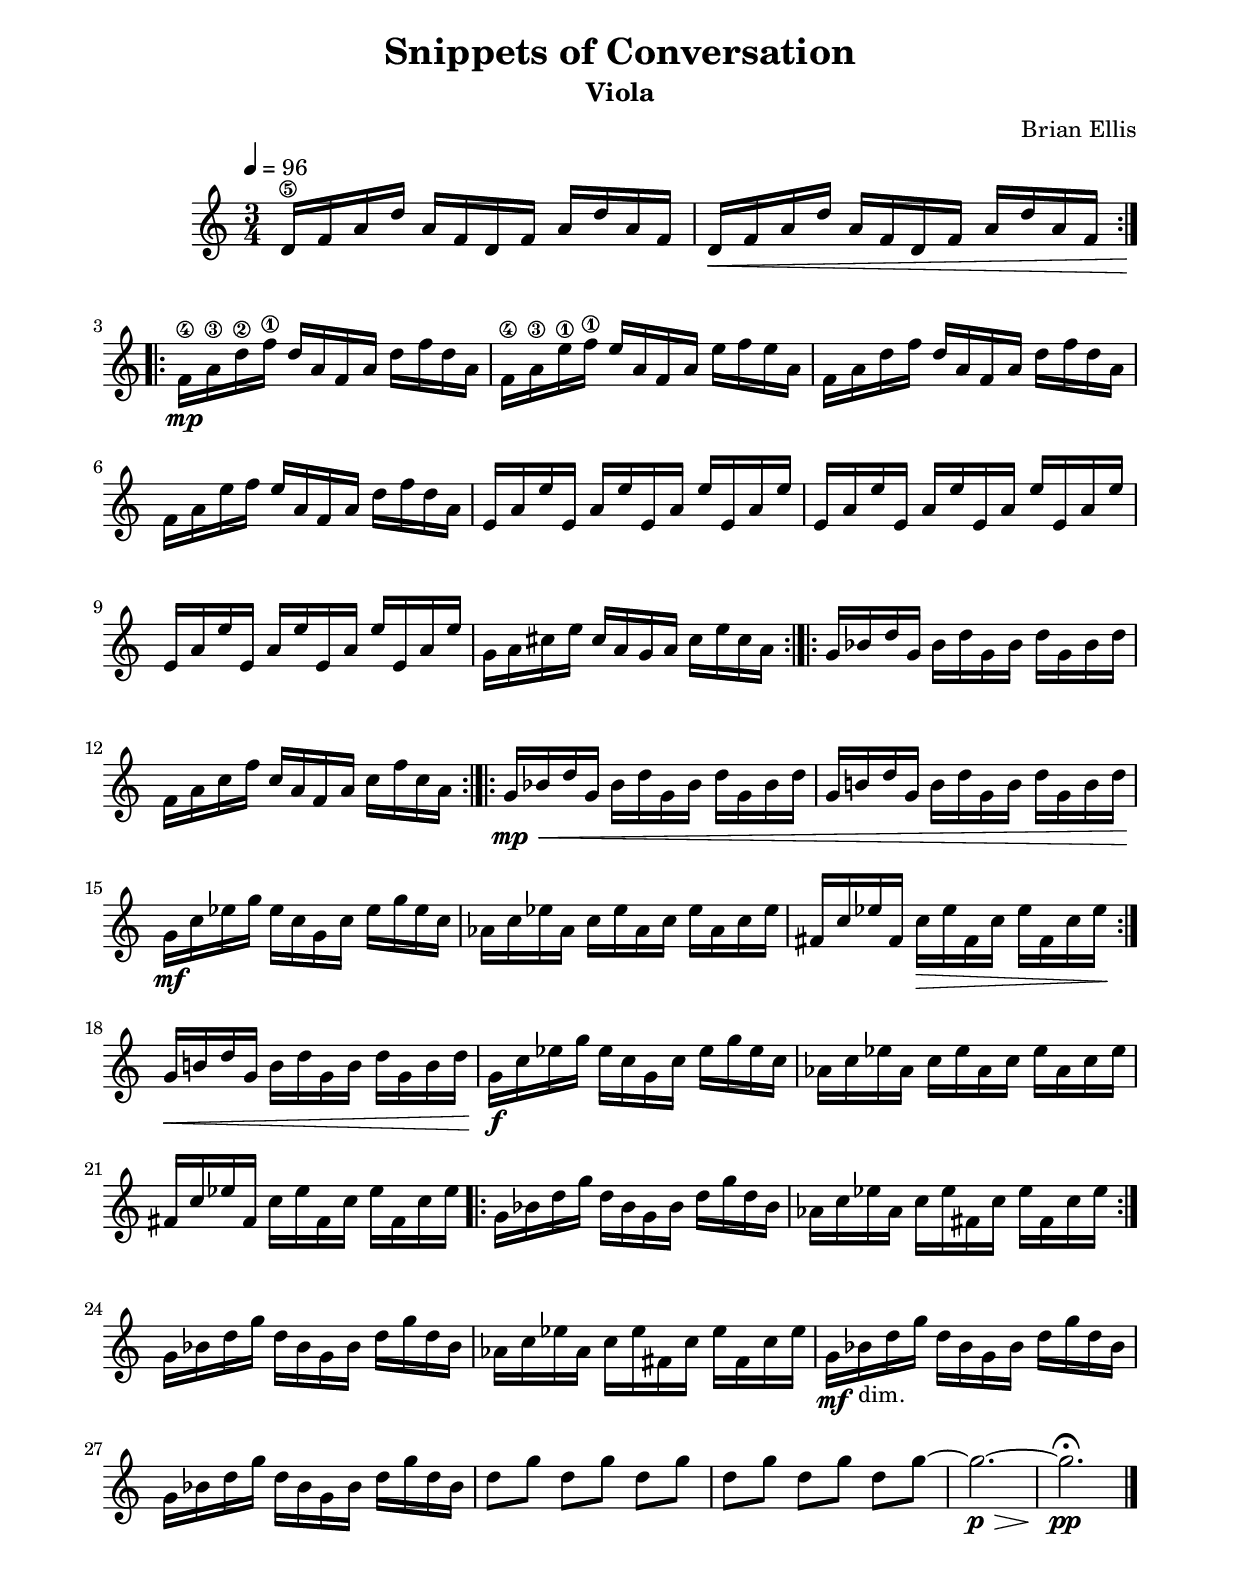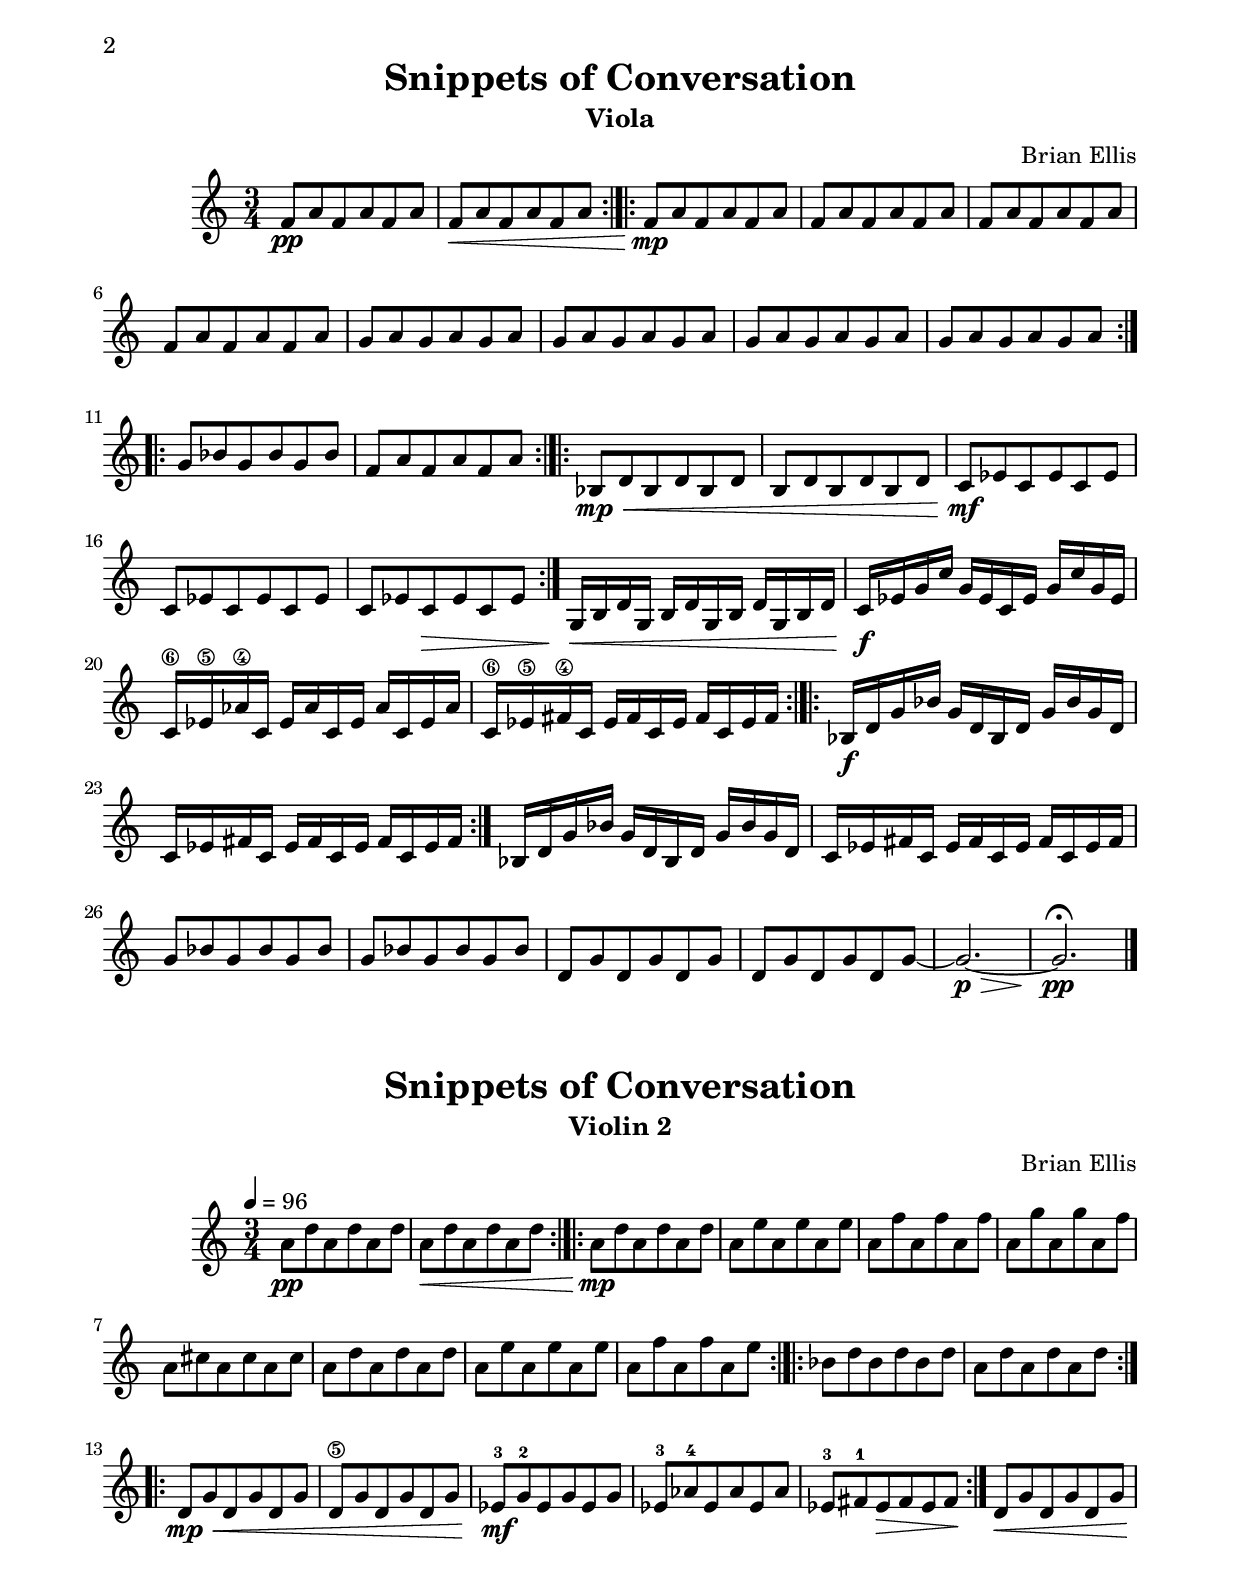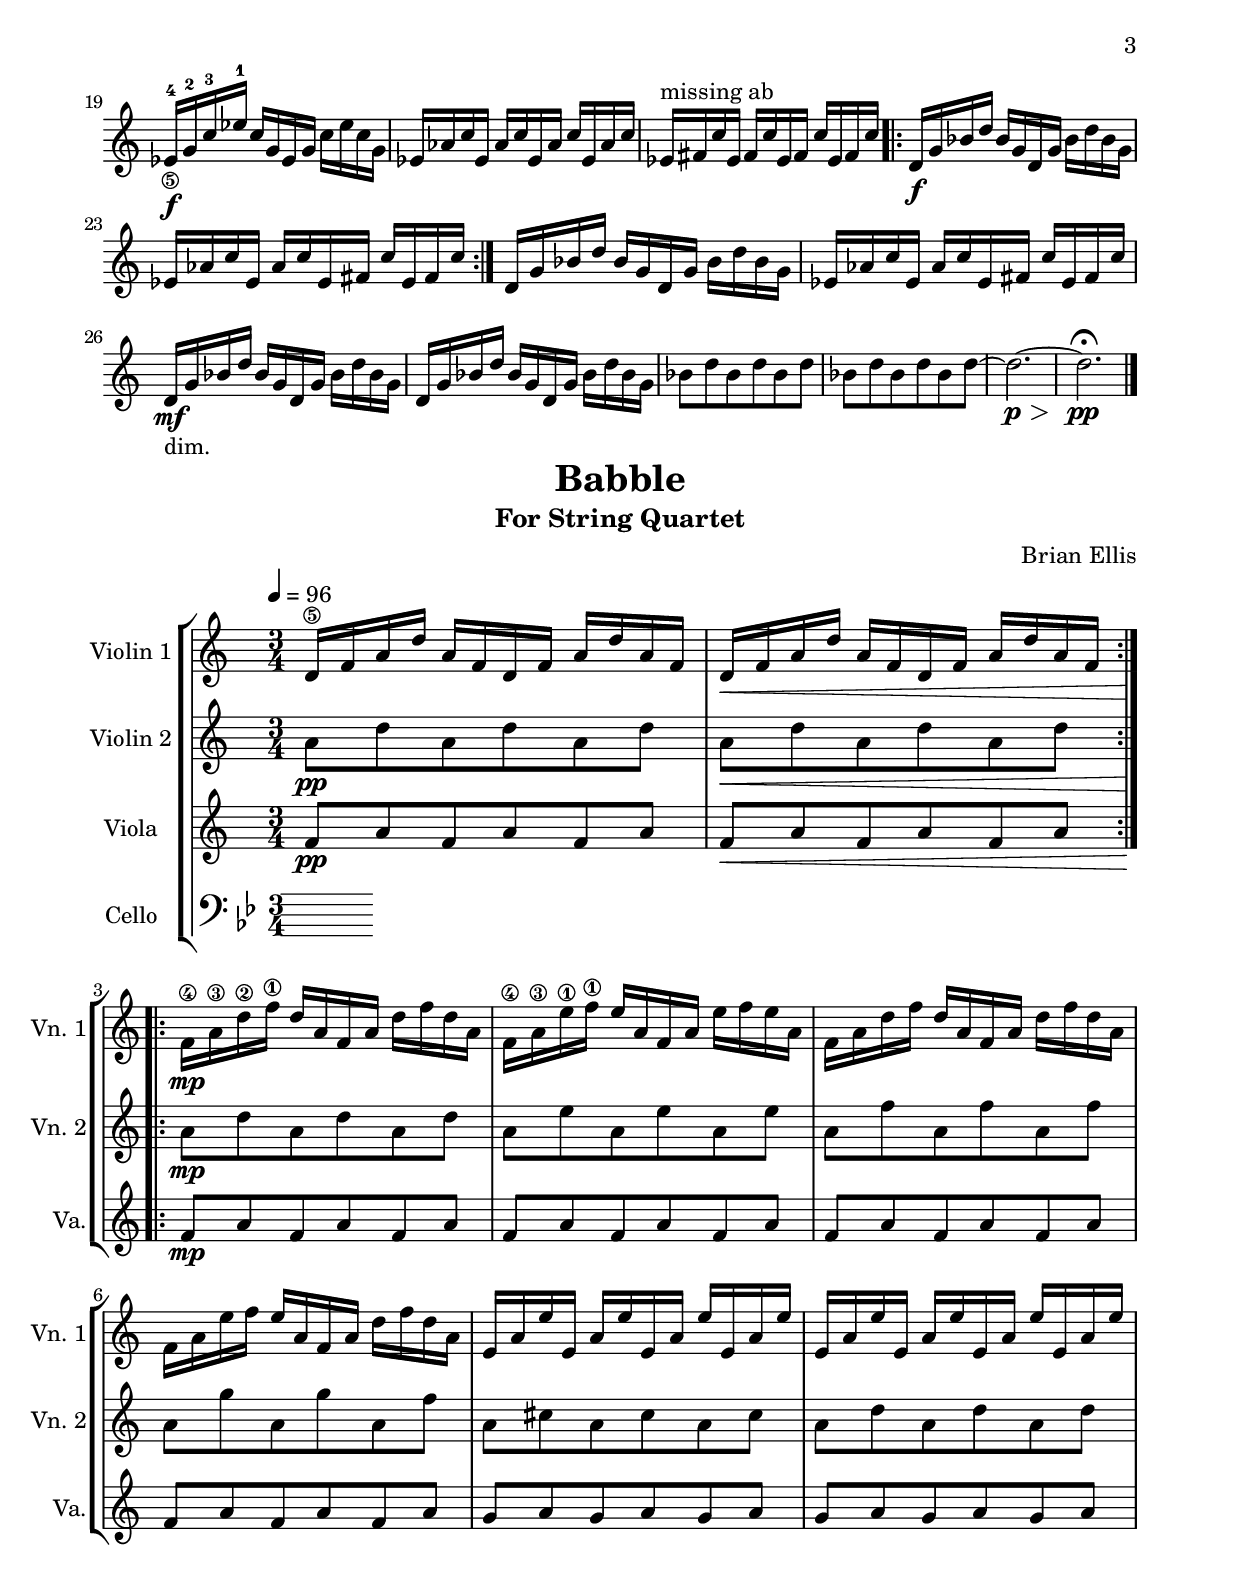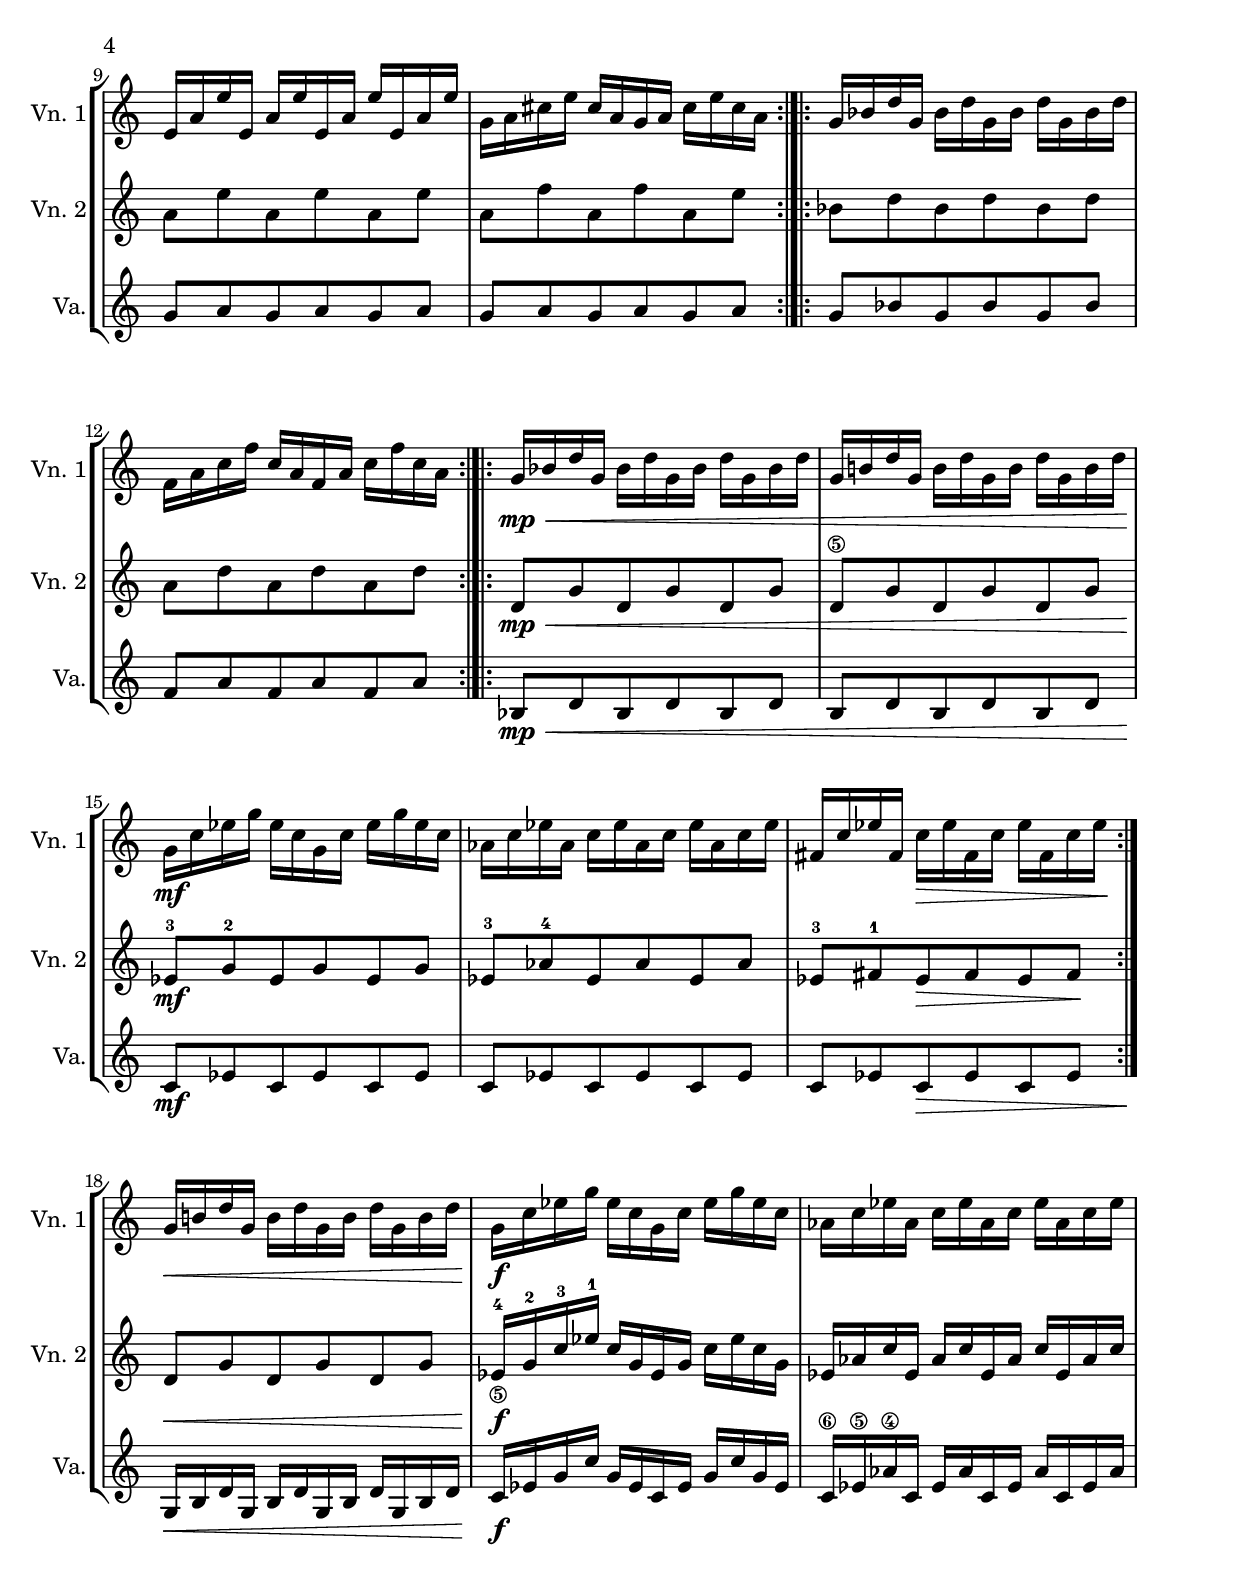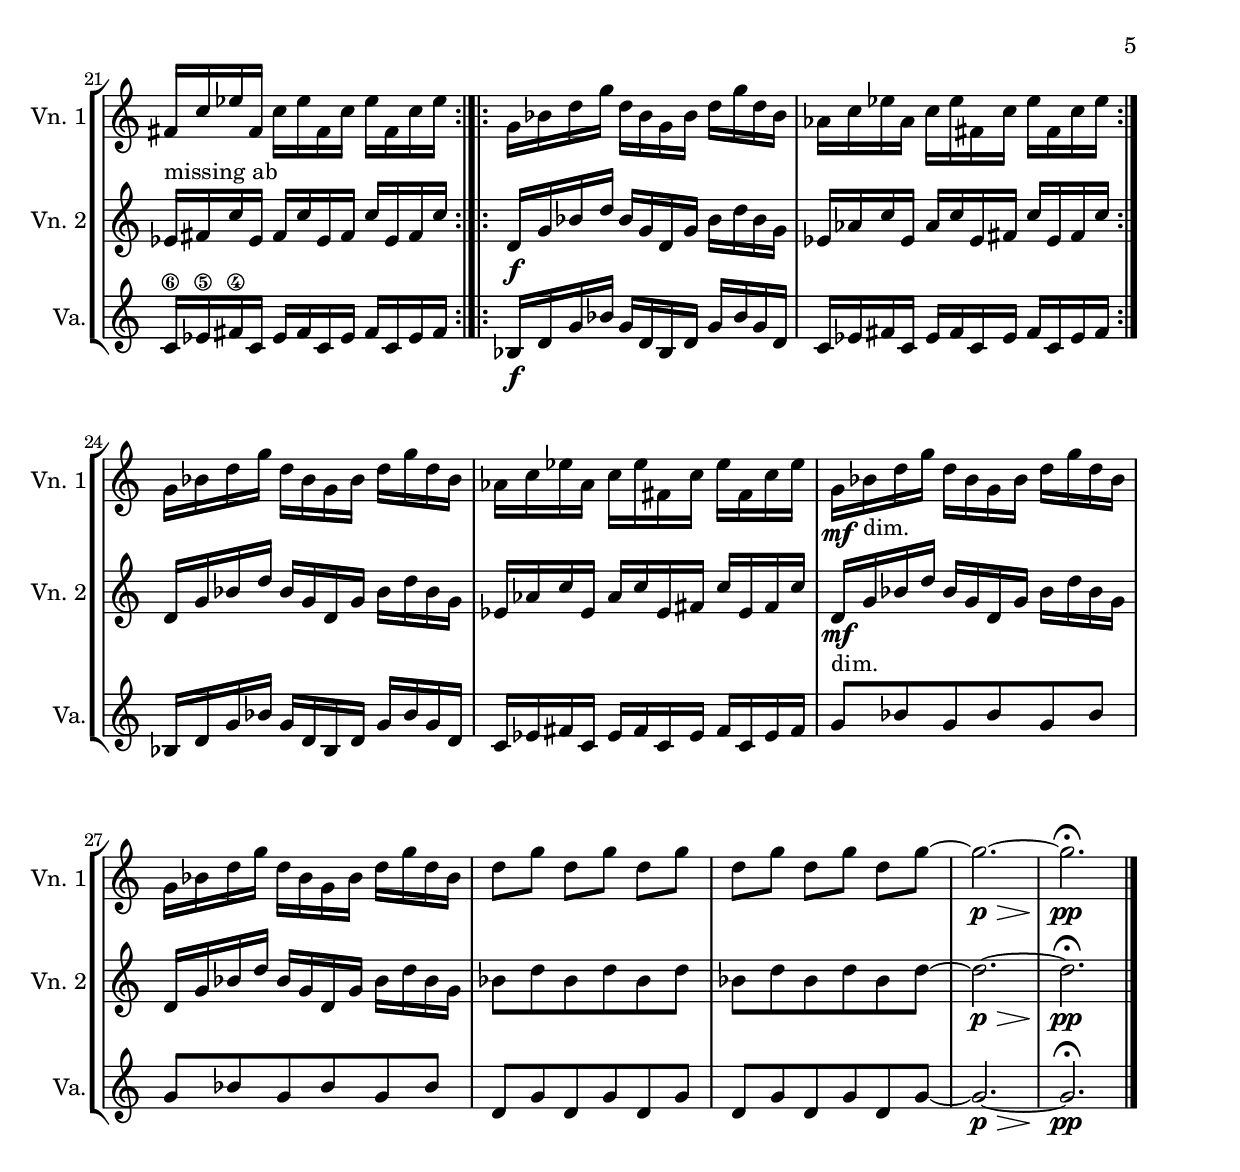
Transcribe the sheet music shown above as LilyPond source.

\version "2.18.2"



vlnO = {
	\set Score.markFormatter = #format-mark-box-alphabet
	\clef "treble"
	\time 3/4
	\tempo 4 = 96
	d,16\5 f a d a f d f a d a f
	d\< f a d a f d f a d a f
	\bar ":|.|:"
	f\mp\4 a\3 d\2 f\1 d a f a d f d a
	f\4 a\3 e'\1 f\1 e a, f a e' f e a,
	f a d f d a f a d f d a
	f a e' f e a, f a d f d a
	e a e' e, a e' e, a e' e, a e' 
	e, a e' e, a e' e, a e' e, a e' 
	e, a e' e, a e' e, a e' e, a e' 
	g, a cis e cis a g a cis e cis a
	\bar ":|.|:"
	g bes d g, bes d g, bes d g, bes d 
	f, a c f c a f a c f c a
	\bar ":|.|:"
	g\mp\< bes d g, bes d g, bes d g, bes d 
	g, b! d g, b d g, b d g, b d 
	g,\mf c ees g ees c g c ees g ees c
	aes c ees aes, c ees aes, c ees aes, c ees
	fis, c' ees fis, c'\> ees fis, c' ees fis, c' ees\! 
	\bar ":|."
	g,\< b! d g, b d g, b d g, b d 
	g,\f c ees g ees c g c ees g ees c
	aes c ees aes, c ees aes, c ees aes, c ees
	fis, c' ees fis, c' ees fis, c' ees fis, c' ees 
	\bar  ".|:"
	g, bes d g d bes g bes d g d bes
	aes c ees aes, c ees fis, c' ees fis, c' ees
	\bar  ":|."
	g, bes d g d bes g bes d g d bes
	aes c ees aes, c ees fis, c' ees fis, c' ees
	g,\mf bes_"dim." d g d bes g bes d g d bes
	g bes d g d bes g bes d g d bes
	d8 [g] d [g] d [g] d [g] d [g] d [g] ~ g2.\p\> ~ g\pp\fermata \bar "|."
	
}

%%{
\score {
\header{
title ="Snippets of Conversation"
subtitle="Viola"
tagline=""
composer = "Brian Ellis"
}
	%\midi {}
	\layout {}
	\new Staff \relative c''{\vlnO}
}
%%}

%\pageBreak





viola = {
	\set Score.markFormatter = #format-mark-box-alphabet
	\time 3/4
	f,8\pp a f a f a 
	f\< a f a f a
	\bar":|.|:"
	f\mp a f a f a
	f a f a f a
	f a f a f a
	f a f a f a
	g a g a g a 
	g a g a g a 
	g a g a g a 
	g a g a g a 
	\bar ":|.|:" 	
	g bes g bes g bes 
	f a f a f a
	\bar ":|.|:" 	
	bes,\mp\< d bes d bes d
	b d b d b d
	c\mf ees c ees c ees
	c ees c ees c ees
	c ees c\> ees c ees
	\bar ":|."
	g,16\< b d g, b d g, b d g, b d 
	c\f ees g c g ees c ees g c g ees 
	c\6 ees\5 aes\4 c, ees aes c, ees aes c, ees aes 
	c,\6 ees\5 fis\4 c ees fis c ees fis c ees fis 
	\bar ":|.|:"
	bes,\f d g bes g d bes d g bes g d 
	c ees fis c ees fis c ees fis c ees fis 
	\bar ":|."
	bes, d g bes g d bes d g bes g d 
	c ees fis c ees fis c ees fis c ees fis
	g8 bes g bes g bes
	g bes g bes g bes
	d, g d g d g
	d g d g d g ~g2.\p\> ~g2. \pp\fermata
	\bar "|." 
}

%%{
\score {
\header{
title ="Snippets of Conversation"
subtitle="Viola"
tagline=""
composer = "Brian Ellis"
}
	%\midi {}
	\layout {}
	\new Staff \relative c''{\viola}
}
%%}

%\pageBreak





vlnT = {
	\set Score.markFormatter = #format-mark-box-alphabet
	\clef "treble"
	\time 3/4


	\tempo 4 = 96
	a'8\pp d a d a d
	a\< d a d a d
	\bar ":|.|:"
	a\mp d a d a d
	a e' a, e' a, e' 
	a, f' a, f' a, f'
	a, g' a, g' a, f' 
	a, cis a cis a cis
	a d a d a d 
	a e' a, e' a, e' 
	a, f' a, f' a, e'
	\bar ":|.|:"
	bes d bes d bes d 
	a d a d a d 
	\bar ":|.|:"
	d,\mp\< g d g d g
	d\5 g d g d g
	ees\mf-3 g-2 ees g ees g
	ees-3 aes-4 ees aes ees aes 
	ees-3 fis-1 ees\> fis ees fis\!  
	\bar ":|."
	d\< g d g d g
	ees16\f-4_\5 g-2 c-3 ees-1 c g ees g c ees c g
	ees aes c ees, aes c ees, aes c ees, aes c 
	ees,^"missing ab"
		 fis c' ees, fis c' ees, fis c' ees, fis c'  
	\bar ".|:"
	d,\f g bes d bes g d g bes d bes g 
	ees aes c ees, aes c ees, fis c' ees, fis c'
	\bar ":|."
	d, g bes d bes g d g bes d bes g 
	ees aes c ees, aes c ees, fis c' ees, fis c'
	d,\mf _"dim." g bes d bes g d g bes d bes g 
	d g bes d bes g d g bes d bes g 
	bes8 d bes d bes d bes d bes d bes d 
	~d2.\p\> ~ d2.\pp\fermata
	\bar "|."
}
%%{
\score {
\header{
title ="Snippets of Conversation"
subtitle="Violin 2"
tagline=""
composer = "Brian Ellis"
}
	%\midi {}
	\layout {}
	\new Staff \relative c'{\vlnT}
}
%%}
%\pageBreak





cello = {
	\set Score.markFormatter = #format-mark-box-alphabet
	\clef "bass"
	\key bes \major
	\new Voice \with {
	  \remove "Note_heads_engraver"
	  \consists "Completion_heads_engraver"
	  \remove "Rest_engraver"
	  \consists "Completion_rest_engraver"
	}
	{
		
	}

}


%{
\score {
\header{
title ="Snippets of Conversation"
subtitle="Cello"
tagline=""
composer = "Brian Ellis"
}
	%\midi {}
	\layout {}
	\new Staff \relative c''{\cello}
}
%}

%\pageBreak





%#(set-global-staff-size 10)


upper = {
  <<{
    \vlnO
  }\\{
    \vlnT
  }>>
}
lower = {
  <<{
    \viola
  }\\{
    \cello
  }>>
}

\paper{
  left-margin = 1.75\cm
  right-margin = 1.75\cm
  top-margin = 2\cm
  bottom-margin = 2\cm
  print-all-headers = ##t
}

\header { tagline = ""}

\score{
\header{
title ="Babble"
subtitle = "For String Quartet"
composer = "Brian Ellis"
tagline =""
}
\midi {}
\layout{}
\new StaffGroup
<<
\new Staff \with {
  instrumentName = #"Violin 1"
  shortInstrumentName = #"Vn. 1"
  midiInstrument = "Violin"
}{	\relative c'' {\vlnO}	}
\new Staff \with {
  instrumentName = #"Violin 2"
  shortInstrumentName = #"Vn. 2"
  midiInstrument = "Violin"
}{	\relative c' {\vlnT}	}
\new Staff \with {
  instrumentName = #"Viola"
  shortInstrumentName = #"Va."
  midiInstrument = "Viola"
}{	\relative c'' {\viola}	}
\new Staff \with {
  instrumentName = #"Cello"
  shortInstrumentName = #"Vc."
  midiInstrument = "Viola"
}{	\relative c' {\cello}	}
>>

% \new PianoStaff <<
%   \set PianoStaff.instrumentName = #"Piano  "
%   \new Staff = "upper" \upper
%   \new Staff = "lower" \lower
% >>


}
